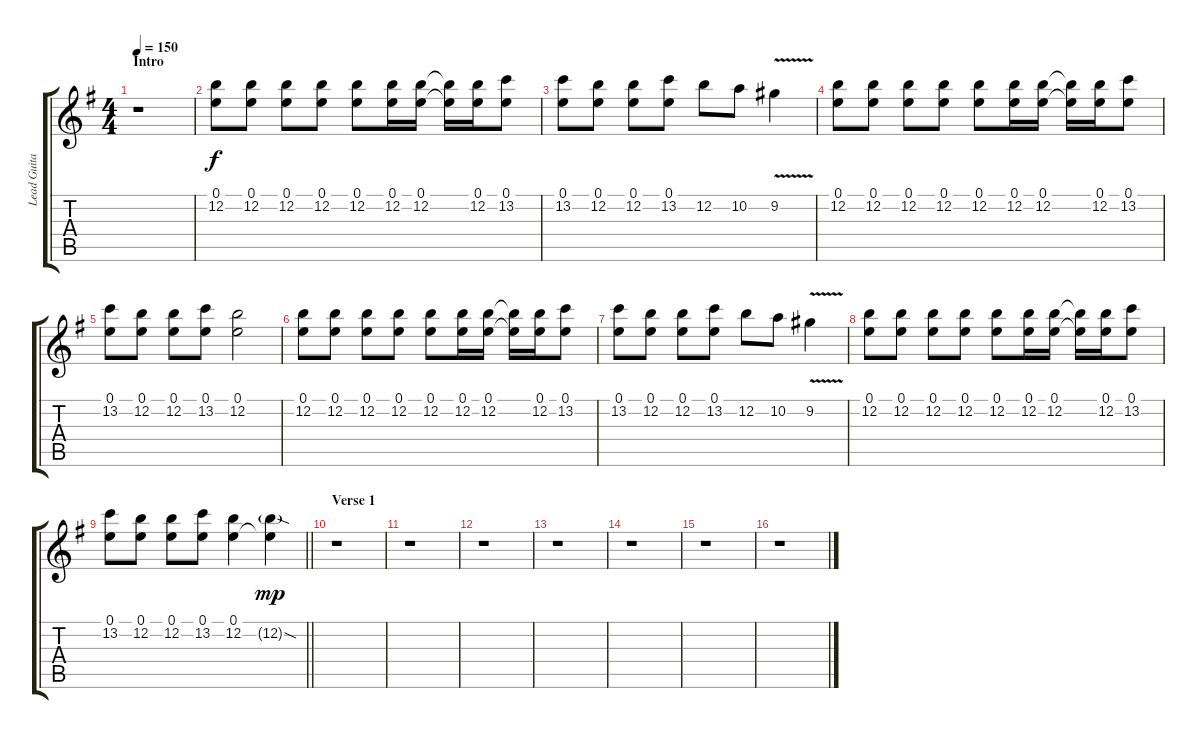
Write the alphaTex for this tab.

\track ("Lead Guitar" "Lead Guita") {instrument overdrivenguitar}
\staff {score tabs}
\tuning (E4 B3 G3 D3 A2 E2) {hide}
\ts (4 4)
\section ("" "Intro")
\tempo 150
\clef g2
\ks eminor
r.1{dy f instrument overdrivenguitar} |
(0.1 12.2).8 (0.1 12.2).8 (0.1 12.2).8 (0.1 12.2).8 (0.1 12.2).8 (0.1 12.2).16 (0.1 12.2).16 (0.1{t} 12.2{t}).16 (0.1 12.2).16 (0.1 13.2).8 |
(0.1 13.2).8 (0.1 12.2).8 (0.1 12.2).8 (0.1 13.2).8 12.2.8 10.2.8 9.2{v}.4 |
(0.1 12.2).8 (0.1 12.2).8 (0.1 12.2).8 (0.1 12.2).8 (0.1 12.2).8 (0.1 12.2).16 (0.1 12.2).16 (0.1{t} 12.2{t}).16 (0.1 12.2).16 (0.1 13.2).8 |
(0.1 13.2).8 (0.1 12.2).8 (0.1 12.2).8 (0.1 13.2).8 (0.1 12.2).2 |
(0.1 12.2).8 (0.1 12.2).8 (0.1 12.2).8 (0.1 12.2).8 (0.1 12.2).8 (0.1 12.2).16 (0.1 12.2).16 (0.1{t} 12.2{t}).16 (0.1 12.2).16 (0.1 13.2).8 |
(0.1 13.2).8 (0.1 12.2).8 (0.1 12.2).8 (0.1 13.2).8 12.2.8 10.2.8 9.2{v}.4 |
(0.1 12.2).8 (0.1 12.2).8 (0.1 12.2).8 (0.1 12.2).8 (0.1 12.2).8 (0.1 12.2).16 (0.1 12.2).16 (0.1{t} 12.2{t}).16 (0.1 12.2).16 (0.1 13.2).8 |
\barLineRight lightlight
(0.1 13.2).8 (0.1 12.2).8 (0.1 12.2).8 (0.1 13.2).8 (0.1 12.2).4 (0.1{t} 12.2{sod g}).4{dy mp} |
\section ("" "Verse 1")
r.1 |
r.1 |
r.1 |
r.1 |
r.1 |
r.1 |
r.1
